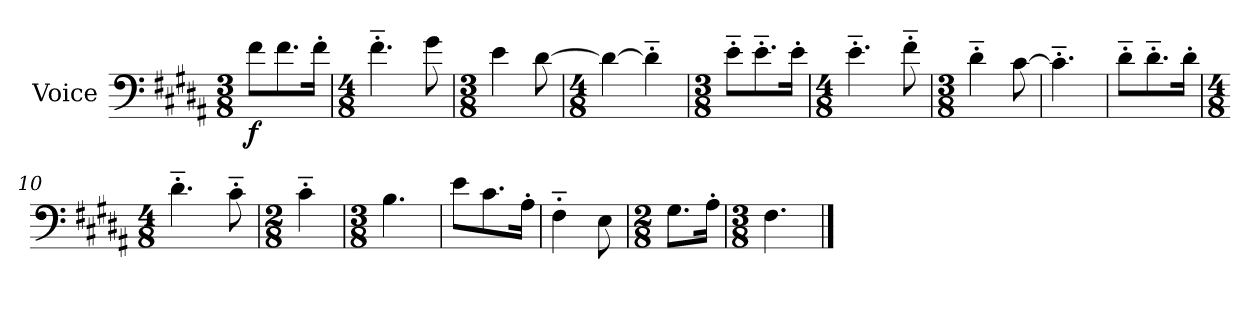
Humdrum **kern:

**kern	**dynam
*part1	*part1
*staff1	*staff1
*I"Voice	*
*I'Vo.	*
*clefF4	*
*k[f#c#g#d#a#]	*
*M3/8	*
*MM96	*
=1	=1
!	!LO:DY:b
8f#\L	f
8.f#\	.
16f#'\Jk	.
=2	=2
*M4/8	*
4.f#'~\	.
8g#\	.
=3	=3
*M3/8	*
4e\	.
[8d#\	.
=4	=4
*M4/8	*
4d#\_	.
4d#'~\]	.
=5	=5
*M3/8	*
8e'~\L	.
8.e'~\	.
16e'\Jk	.
!!LO:LB:g=z
=6	=6
*M4/8	*
4.e'~\	.
8f#'~\	.
=7	=7
*M3/8	*
4d#'~\	.
[8c#\	.
=8	=8
4.c#'~\]	.
=9	=9
8d#'~\L	.
8.d#'~\	.
16d#'\Jk	.
=10	=10
*M4/8	*
4.d#'~\	.
8c#'~\	.
=11	=11
*M2/8	*
4c#'~\	.
!!LO:LB:g=z
=12	=12
*M3/8	*
4.B\	.
=13	=13
8e\L	.
8.c#\	.
16A#'\Jk	.
=14	=14
4F#'~\	.
8E\	.
=15	=15
*M2/8	*
8.G#\L	.
16A#'\Jk	.
=16	=16
*M3/8	*
4.F#\	.
==	==
*-	*-
